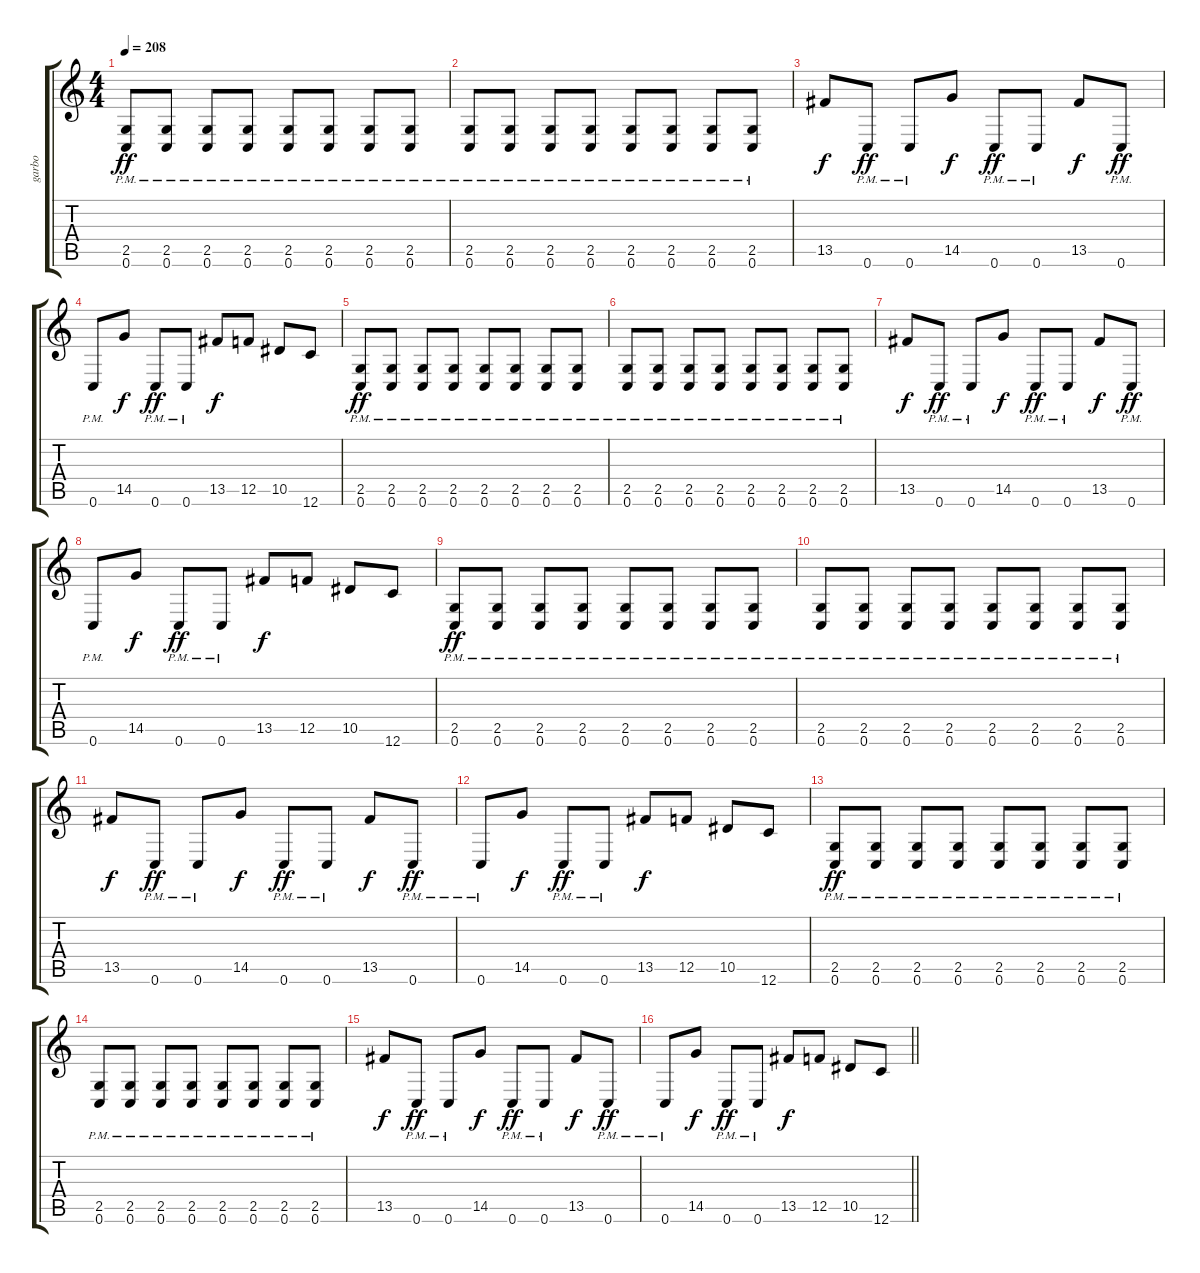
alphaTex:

\track ("garbo" "garbo") {instrument overdrivenguitar}
\staff {score tabs}
\tuning (C4 G3 Eb3 Bb2 F2 C2) {hide}
\ts (4 4)
\tempo 208
\clef g2
\ks c
(2.5{pm} 0.6{pm}).8{dy ff} (2.5{pm} 0.6{pm}).8 (2.5{pm} 0.6{pm}).8 (2.5{pm} 0.6{pm}).8 (2.5{pm} 0.6{pm}).8 (2.5{pm} 0.6{pm}).8 (2.5{pm} 0.6{pm}).8 (2.5{pm} 0.6{pm}).8 |
(2.5{pm} 0.6{pm}).8 (2.5{pm} 0.6{pm}).8 (2.5{pm} 0.6{pm}).8 (2.5{pm} 0.6{pm}).8 (2.5{pm} 0.6{pm}).8 (2.5{pm} 0.6{pm}).8 (2.5{pm} 0.6{pm}).8 (2.5{pm} 0.6{pm}).8 |
13.5.8{dy f} 0.6{pm}.8{dy ff} 0.6{pm}.8 14.5.8{dy f} 0.6{pm}.8{dy ff} 0.6{pm}.8 13.5.8{dy f} 0.6{pm}.8{dy ff} |
0.6{pm}.8 14.5.8{dy f} 0.6{pm}.8{dy ff} 0.6{pm}.8 13.5.8{dy f} 12.5.8 10.5.8 12.6.8 |
(2.5{pm} 0.6{pm}).8{dy ff} (2.5{pm} 0.6{pm}).8 (2.5{pm} 0.6{pm}).8 (2.5{pm} 0.6{pm}).8 (2.5{pm} 0.6{pm}).8 (2.5{pm} 0.6{pm}).8 (2.5{pm} 0.6{pm}).8 (2.5{pm} 0.6{pm}).8 |
(2.5{pm} 0.6{pm}).8 (2.5{pm} 0.6{pm}).8 (2.5{pm} 0.6{pm}).8 (2.5{pm} 0.6{pm}).8 (2.5{pm} 0.6{pm}).8 (2.5{pm} 0.6{pm}).8 (2.5{pm} 0.6{pm}).8 (2.5{pm} 0.6{pm}).8 |
13.5.8{dy f} 0.6{pm}.8{dy ff} 0.6{pm}.8 14.5.8{dy f} 0.6{pm}.8{dy ff} 0.6{pm}.8 13.5.8{dy f} 0.6{pm}.8{dy ff} |
0.6{pm}.8 14.5.8{dy f} 0.6{pm}.8{dy ff} 0.6{pm}.8 13.5.8{dy f} 12.5.8 10.5.8 12.6.8 |
(2.5{pm} 0.6{pm}).8{dy ff} (2.5{pm} 0.6{pm}).8 (2.5{pm} 0.6{pm}).8 (2.5{pm} 0.6{pm}).8 (2.5{pm} 0.6{pm}).8 (2.5{pm} 0.6{pm}).8 (2.5{pm} 0.6{pm}).8 (2.5{pm} 0.6{pm}).8 |
(2.5{pm} 0.6{pm}).8 (2.5{pm} 0.6{pm}).8 (2.5{pm} 0.6{pm}).8 (2.5{pm} 0.6{pm}).8 (2.5{pm} 0.6{pm}).8 (2.5{pm} 0.6{pm}).8 (2.5{pm} 0.6{pm}).8 (2.5{pm} 0.6{pm}).8 |
13.5.8{dy f} 0.6{pm}.8{dy ff} 0.6{pm}.8 14.5.8{dy f} 0.6{pm}.8{dy ff} 0.6{pm}.8 13.5.8{dy f} 0.6{pm}.8{dy ff} |
0.6{pm}.8 14.5.8{dy f} 0.6{pm}.8{dy ff} 0.6{pm}.8 13.5.8{dy f} 12.5.8 10.5.8 12.6.8 |
(2.5{pm} 0.6{pm}).8{dy ff} (2.5{pm} 0.6{pm}).8 (2.5{pm} 0.6{pm}).8 (2.5{pm} 0.6{pm}).8 (2.5{pm} 0.6{pm}).8 (2.5{pm} 0.6{pm}).8 (2.5{pm} 0.6{pm}).8 (2.5{pm} 0.6{pm}).8 |
(2.5{pm} 0.6{pm}).8 (2.5{pm} 0.6{pm}).8 (2.5{pm} 0.6{pm}).8 (2.5{pm} 0.6{pm}).8 (2.5{pm} 0.6{pm}).8 (2.5{pm} 0.6{pm}).8 (2.5{pm} 0.6{pm}).8 (2.5{pm} 0.6{pm}).8 |
13.5.8{dy f} 0.6{pm}.8{dy ff} 0.6{pm}.8 14.5.8{dy f} 0.6{pm}.8{dy ff} 0.6{pm}.8 13.5.8{dy f} 0.6{pm}.8{dy ff} |
\barLineRight lightlight
0.6{pm}.8 14.5.8{dy f} 0.6{pm}.8{dy ff} 0.6{pm}.8 13.5.8{dy f} 12.5.8 10.5.8 12.6.8
